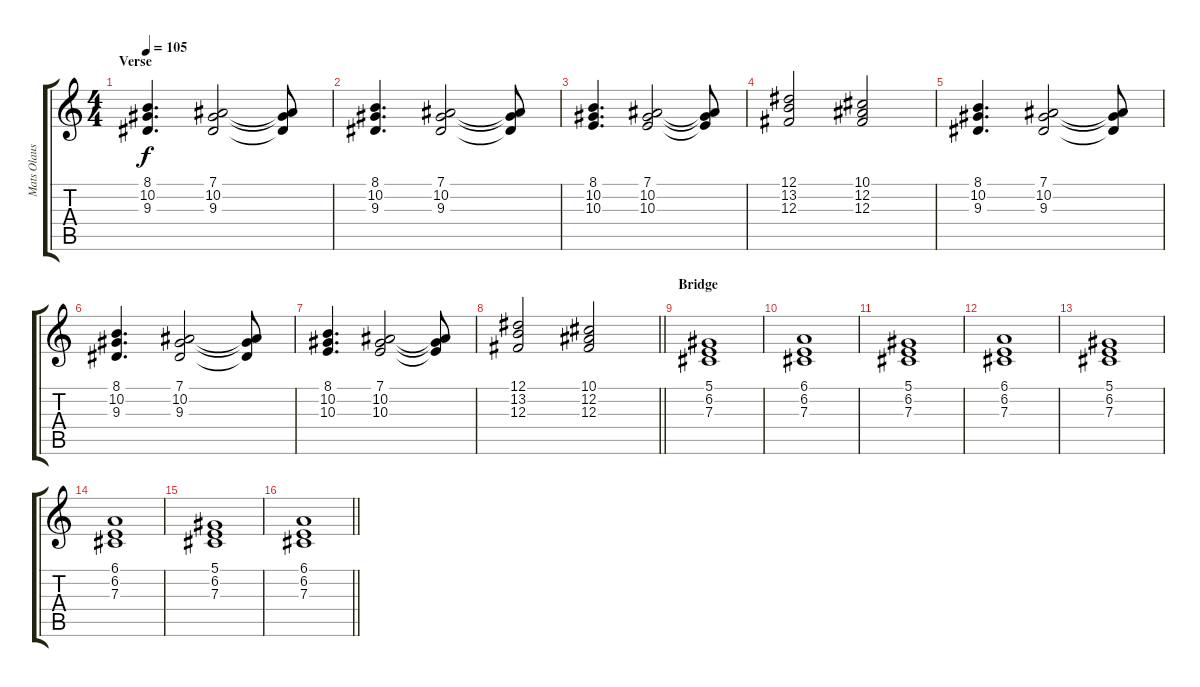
\track ("Mats Olausson" "Mats Olaus") {instrument stringensemble1}
\staff {score tabs}
\tuning (Eb4 Bb3 Gb3 Db3 Ab2 Eb2) {hide}
\ts (4 4)
\section ("" "Verse")
\tempo 105
\clef g2
\ks c
(8.1 10.2 9.3).4{d dy f} (7.1 10.2 9.3).2 (7.1{t} 10.2{t} 9.3{t}).8 |
(8.1 10.2 9.3).4{d} (7.1 10.2 9.3).2 (7.1{t} 10.2{t} 9.3{t}).8 |
(8.1 10.2 10.3).4{d} (7.1 10.2 10.3).2 (7.1{t} 10.2{t} 10.3{t}).8 |
(12.1 13.2 12.3).2 (10.1 12.2 12.3).2 |
(8.1 10.2 9.3).4{d} (7.1 10.2 9.3).2 (7.1{t} 10.2{t} 9.3{t}).8 |
(8.1 10.2 9.3).4{d} (7.1 10.2 9.3).2 (7.1{t} 10.2{t} 9.3{t}).8 |
(8.1 10.2 10.3).4{d} (7.1 10.2 10.3).2 (7.1{t} 10.2{t} 10.3{t}).8 |
\barLineRight lightlight
(12.1 13.2 12.3).2 (10.1 12.2 12.3).2 |
\section ("" "Bridge")
(5.1 6.2 7.3).1 |
(6.1 6.2 7.3).1 |
(5.1 6.2 7.3).1 |
(6.1 6.2 7.3).1 |
(5.1 6.2 7.3).1 |
(6.1 6.2 7.3).1 |
(5.1 6.2 7.3).1 |
\barLineRight lightlight
(6.1 6.2 7.3).1
